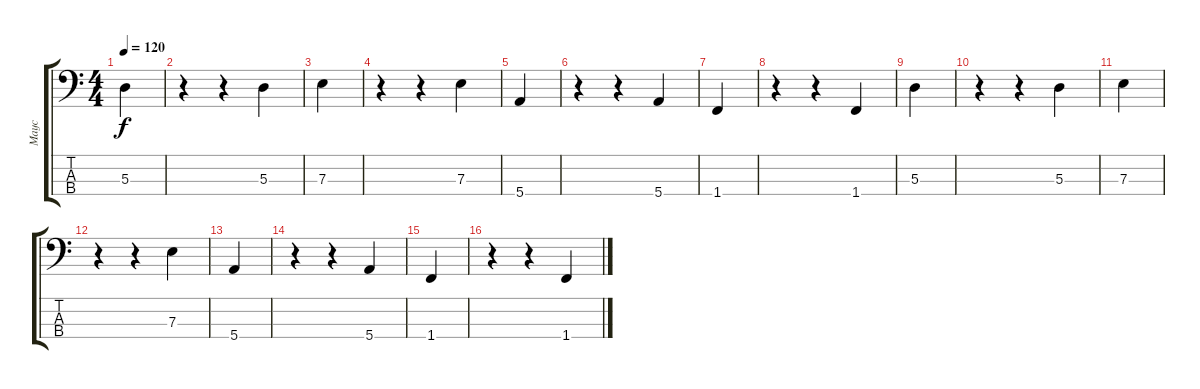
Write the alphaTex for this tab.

\track ("Маус" "Маус") {instrument electricbassfinger}
\staff {score tabs}
\tuning (G2 D2 A1 E1) {hide}
\ts (4 4)
\tempo 120
\clef f4
\ks c
5.3.4{dy f} |
r.4 r.4 5.3.4 |
7.3.4 |
r.4 r.4 7.3.4 |
5.4.4 |
r.4 r.4 5.4.4 |
1.4.4 |
r.4 r.4 1.4.4 |
5.3.4 |
r.4 r.4 5.3.4 |
7.3.4 |
r.4 r.4 7.3.4 |
5.4.4 |
r.4 r.4 5.4.4 |
1.4.4 |
r.4 r.4 1.4.4
